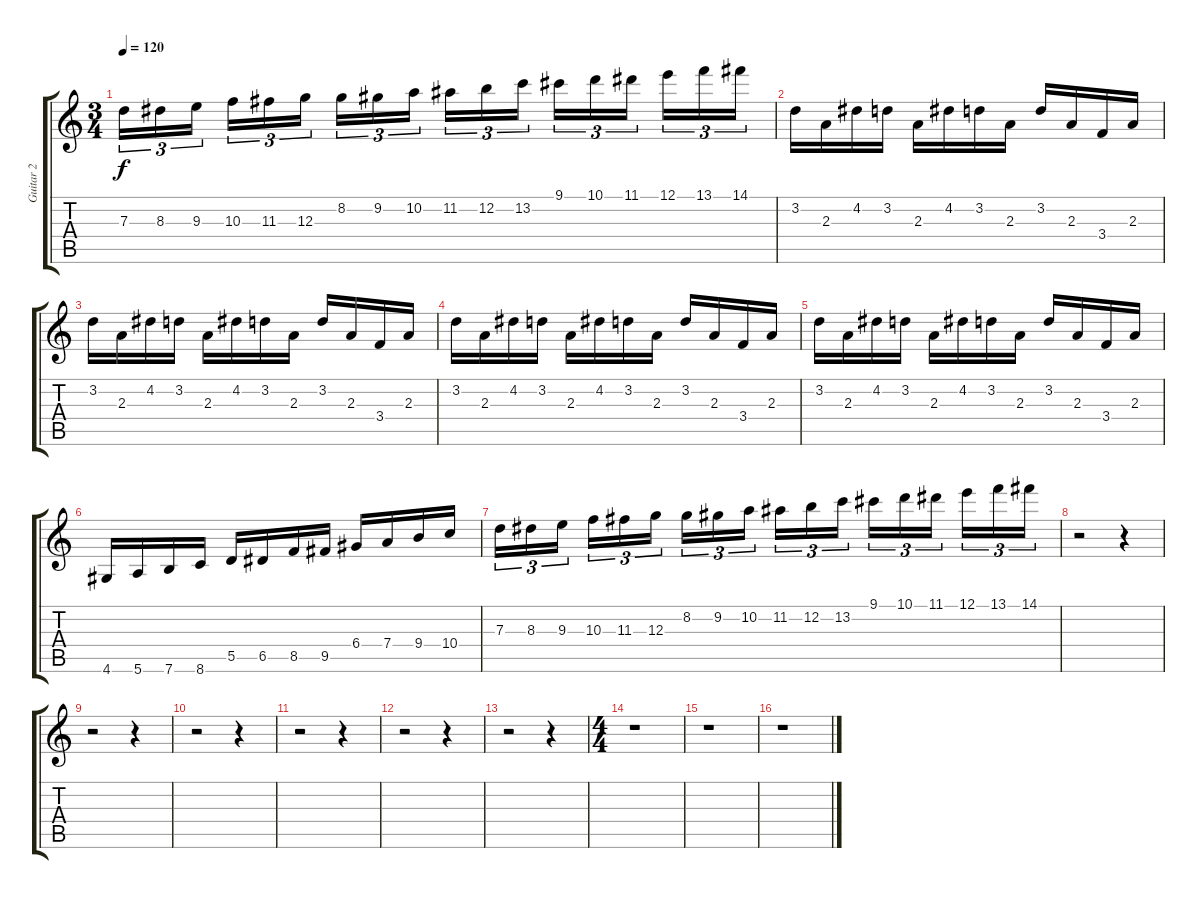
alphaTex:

\track ("Guitar 2" "Guitar 2") {instrument distortionguitar}
\staff {score tabs}
\tuning (E4 B3 G3 D3 A2 E2) {hide}
\ts (3 4)
\tempo 120
\clef g2
\ks c
7.3.16{tu (3 2) dy f} 8.3.16{tu (3 2)} 9.3.16{tu (3 2)} 10.3.16{tu (3 2)} 11.3.16{tu (3 2)} 12.3.16{tu (3 2)} 8.2.16{tu (3 2)} 9.2.16{tu (3 2)} 10.2.16{tu (3 2)} 11.2.16{tu (3 2)} 12.2.16{tu (3 2)} 13.2.16{tu (3 2)} 9.1.16{tu (3 2)} 10.1.16{tu (3 2)} 11.1.16{tu (3 2)} 12.1.16{tu (3 2)} 13.1.16{tu (3 2)} 14.1.16{tu (3 2)} |
3.2.16 2.3.16 4.2.16 3.2.16 2.3.16 4.2.16 3.2.16 2.3.16 3.2.16 2.3.16 3.4.16 2.3.16 |
3.2.16 2.3.16 4.2.16 3.2.16 2.3.16 4.2.16 3.2.16 2.3.16 3.2.16 2.3.16 3.4.16 2.3.16 |
3.2.16 2.3.16 4.2.16 3.2.16 2.3.16 4.2.16 3.2.16 2.3.16 3.2.16 2.3.16 3.4.16 2.3.16 |
3.2.16 2.3.16 4.2.16 3.2.16 2.3.16 4.2.16 3.2.16 2.3.16 3.2.16 2.3.16 3.4.16 2.3.16 |
4.6.16 5.6.16 7.6.16 8.6.16 5.5.16 6.5.16 8.5.16 9.5.16 6.4.16 7.4.16 9.4.16 10.4.16 |
7.3.16{tu (3 2)} 8.3.16{tu (3 2)} 9.3.16{tu (3 2)} 10.3.16{tu (3 2)} 11.3.16{tu (3 2)} 12.3.16{tu (3 2)} 8.2.16{tu (3 2)} 9.2.16{tu (3 2)} 10.2.16{tu (3 2)} 11.2.16{tu (3 2)} 12.2.16{tu (3 2)} 13.2.16{tu (3 2)} 9.1.16{tu (3 2)} 10.1.16{tu (3 2)} 11.1.16{tu (3 2)} 12.1.16{tu (3 2)} 13.1.16{tu (3 2)} 14.1.16{tu (3 2)} |
r.2 r.4 |
r.2 r.4 |
r.2 r.4 |
r.2 r.4 |
r.2 r.4 |
r.2 r.4 |
\ts (4 4)
r.1 |
r.1 |
r.1
